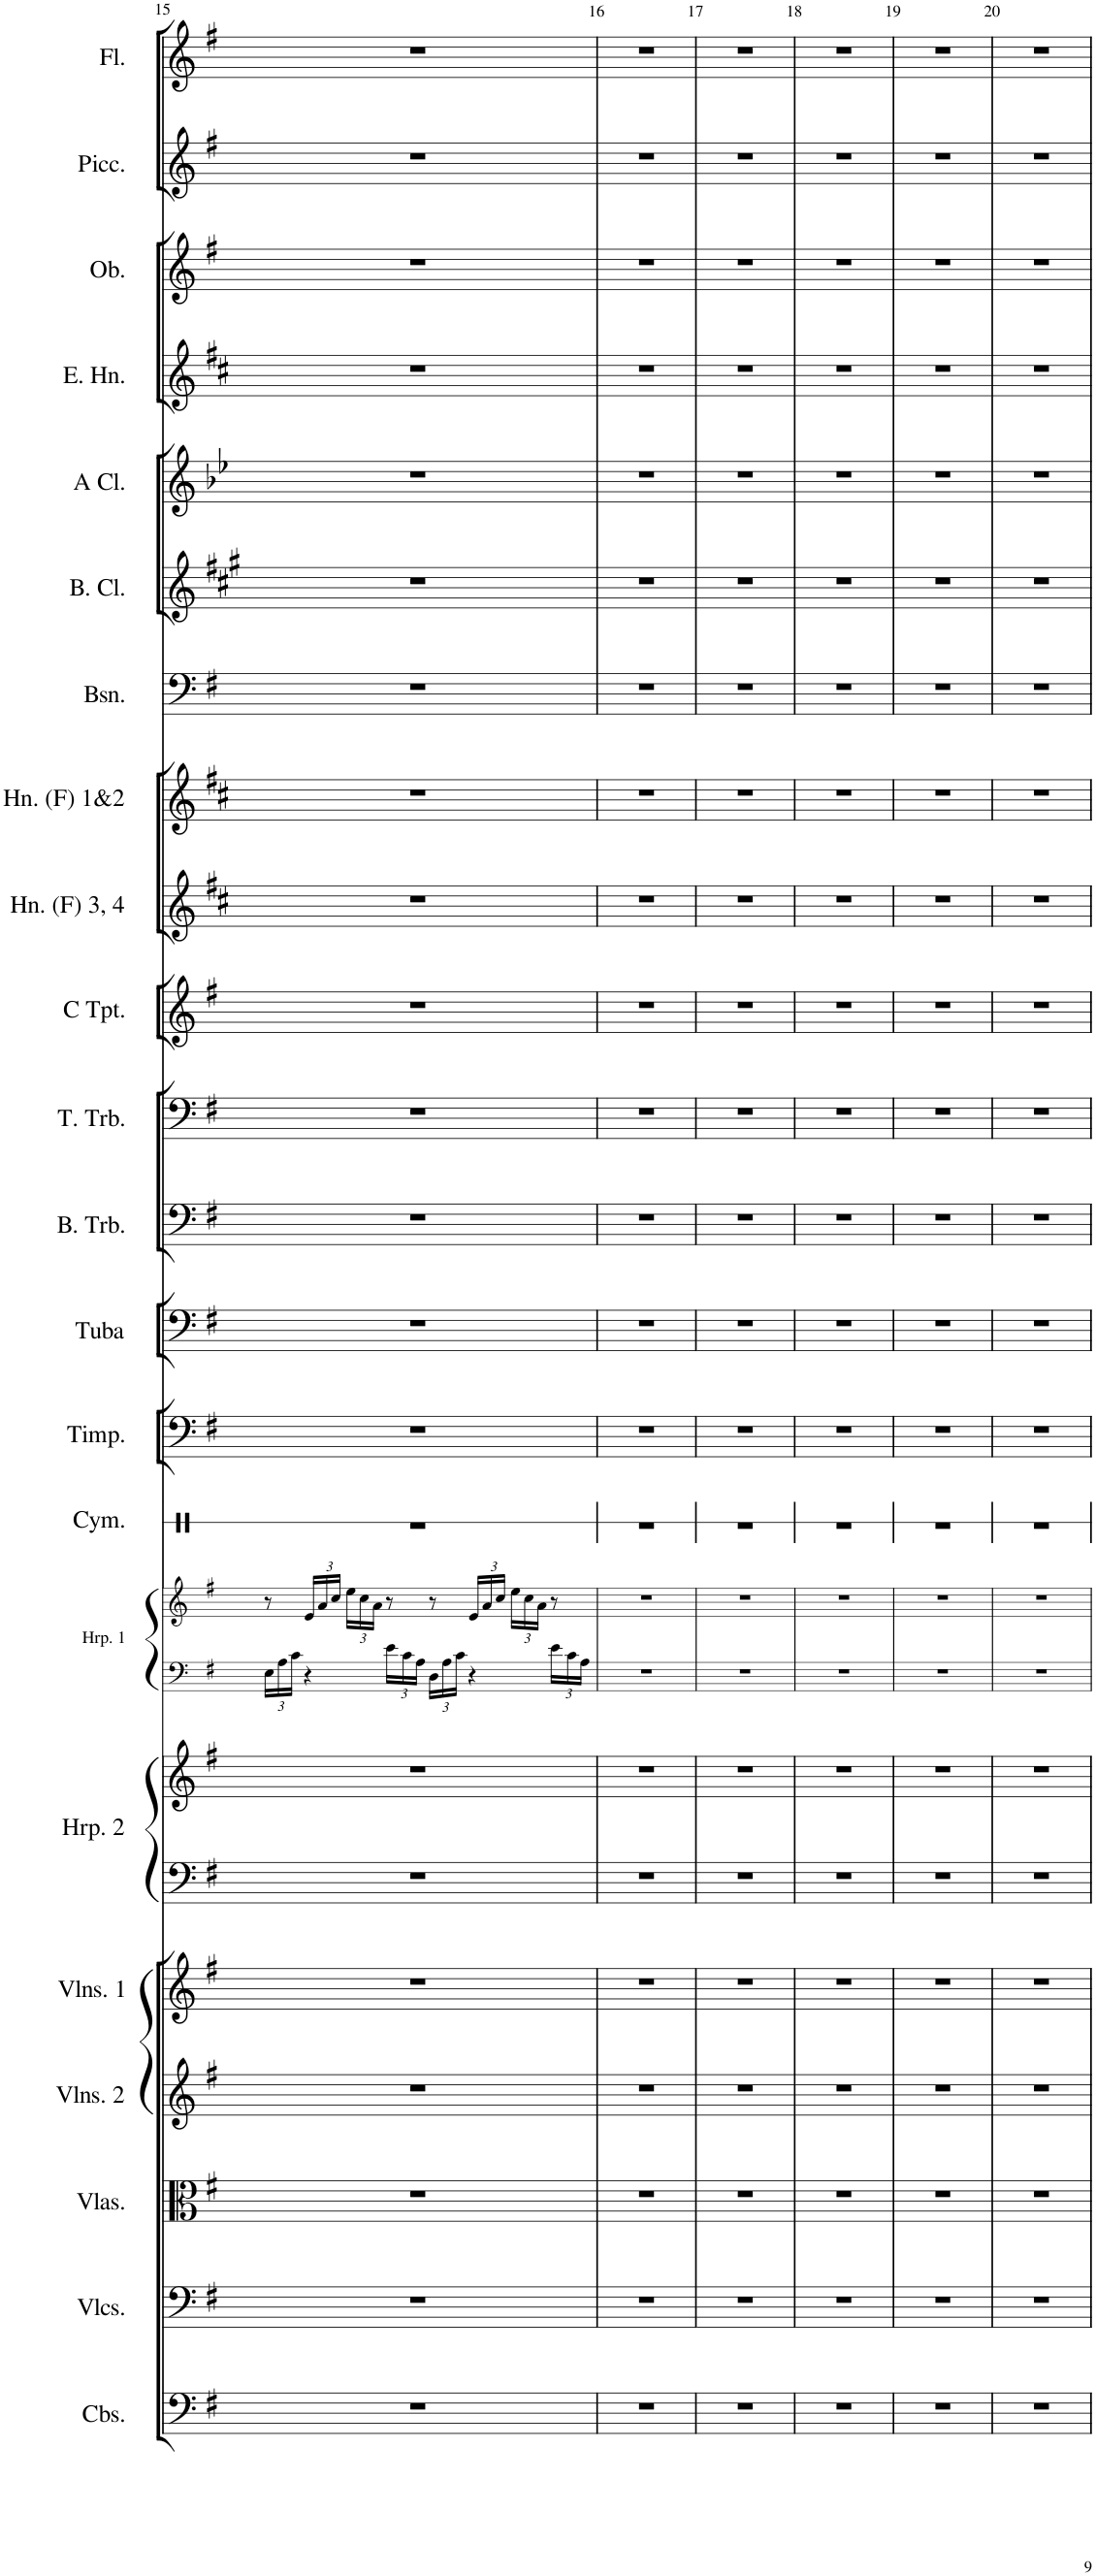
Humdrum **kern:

**kern	**kern	**kern	**kern	**kern	**kern	**kern	**kern	**kern	**kern	**kern	**kern	**kern	**kern	**kern	**kern	**kern	**kern	**kern	**kern	**kern	**kern	**kern	**kern
*part22	*part21	*part20	*part19	*part18	*part17	*part17	*part16	*part16	*part15	*part14	*part13	*part12	*part11	*part10	*part9	*part8	*part7	*part6	*part5	*part4	*part3	*part2	*part1
*staff24	*staff23	*staff22	*staff21	*staff20	*staff19	*staff18	*staff17	*staff16	*staff15	*staff14	*staff13	*staff12	*staff11	*staff10	*staff9	*staff8	*staff7	*staff6	*staff5	*staff4	*staff3	*staff2	*staff1
*I"Contrabasses	*I"Violoncellos	*I"Violas	*I"Violins 2	*I"Violins 1	*I"Harp 2	*	*I"Harp 1	*	*I"Cymbal	*I"Timpani	*I"Tuba	*I"Bass Trombone	*I"Tenor Trombone	*I"C Trumpet	*I"Horns (F)     3, 4	*I"Horns (F)     1, 2	*I"Bassoon	*I"Bass Clarinet	*I"A Clarinet	*I"English Horn	*I"Oboe	*I"Piccolo	*I"Flute
*I'Cbs.	*I'Vlcs.	*I'Vlas.	*I'Vlns. 2	*I'Vlns. 1	*I'Hrp. 2	*	*I'Hrp. 1	*	*I'Cym.	*I'Timp.	*I'Tuba	*I'B. Trb.	*I'T. Trb.	*I'C Tpt.	*I'Hn. (F) 3, 4	*	*I'Bsn.	*I'B. Cl.	*I'A Cl.	*I'E. Hn.	*I'Ob.	*I'Picc.	*I'Fl.
!!LO:PB:g=z
*clefF4	*clefF4	*clefC3	*clefG2	*clefG2	*clefF4	*clefG2	*clefF4	*clefG2	*clefX	*clefF4	*clefF4	*clefF4	*clefF4	*clefG2	*clefG2	*clefG2	*clefF4	*clefG2	*clefG2	*clefG2	*clefG2	*clefG2	*clefG2
*Trd7c12	*	*	*	*	*	*	*	*	*	*	*	*	*	*Trd1c2	*Trd4c7	*Trd4c7	*	*Trd8c14	*Trd2c3	*Trd4c7	*	*Trd-7c-12	*
*k[f#]	*k[f#]	*k[f#]	*k[f#]	*k[f#]	*k[f#]	*k[f#]	*k[f#]	*k[f#]	*k[]	*k[f#]	*k[f#]	*k[f#]	*k[f#]	*k[f#]	*k[f#c#]	*k[f#c#]	*k[f#]	*k[f#c#g#]	*k[b-e-]	*k[f#c#]	*k[f#]	*k[f#]	*k[f#]
*M4/4	*M4/4	*M4/4	*M4/4	*M4/4	*M4/4	*M4/4	*M4/4	*M4/4	*M4/4	*M4/4	*M4/4	*M4/4	*M4/4	*M4/4	*M4/4	*M4/4	*M4/4	*M4/4	*M4/4	*M4/4	*M4/4	*M4/4	*M4/4
*	*	*	*	*	*	*	*Xbrackettup	*	*	*	*	*	*	*	*	*	*	*	*	*	*	*	*
=15	=15	=15	=15	=15	=15	=15	=15	=15	=15	=15	=15	=15	=15	=15	=15	=15	=15	=15	=15	=15	=15	=15	=15
1r	1r	1r	1r	1r	1r	1r	24E\LL	8r	1r	1r	1r	1r	1r	1r	1r	1r	1r	1r	1r	1r	1r	1r	1r
.	.	.	.	.	.	.	24A\	.	.	.	.	.	.	.	.	.	.	.	.	.	.	.	.
.	.	.	.	.	.	.	24c\JJ	.	.	.	.	.	.	.	.	.	.	.	.	.	.	.	.
*	*	*	*	*	*	*	*	*Xbrackettup	*	*	*	*	*	*	*	*	*	*	*	*	*	*	*
.	.	.	.	.	.	.	4r	24e/LL	.	.	.	.	.	.	.	.	.	.	.	.	.	.	.
.	.	.	.	.	.	.	.	24a/	.	.	.	.	.	.	.	.	.	.	.	.	.	.	.
.	.	.	.	.	.	.	.	24cc/JJ	.	.	.	.	.	.	.	.	.	.	.	.	.	.	.
.	.	.	.	.	.	.	.	24ee\LL	.	.	.	.	.	.	.	.	.	.	.	.	.	.	.
.	.	.	.	.	.	.	.	24cc\	.	.	.	.	.	.	.	.	.	.	.	.	.	.	.
.	.	.	.	.	.	.	.	24a\JJ	.	.	.	.	.	.	.	.	.	.	.	.	.	.	.
.	.	.	.	.	.	.	24e\LL	8r	.	.	.	.	.	.	.	.	.	.	.	.	.	.	.
.	.	.	.	.	.	.	24c\	.	.	.	.	.	.	.	.	.	.	.	.	.	.	.	.
.	.	.	.	.	.	.	24A\JJ	.	.	.	.	.	.	.	.	.	.	.	.	.	.	.	.
.	.	.	.	.	.	.	24D\LL	8r	.	.	.	.	.	.	.	.	.	.	.	.	.	.	.
.	.	.	.	.	.	.	24A\	.	.	.	.	.	.	.	.	.	.	.	.	.	.	.	.
.	.	.	.	.	.	.	24c\JJ	.	.	.	.	.	.	.	.	.	.	.	.	.	.	.	.
.	.	.	.	.	.	.	4r	24e/LL	.	.	.	.	.	.	.	.	.	.	.	.	.	.	.
.	.	.	.	.	.	.	.	24a/	.	.	.	.	.	.	.	.	.	.	.	.	.	.	.
.	.	.	.	.	.	.	.	24cc/JJ	.	.	.	.	.	.	.	.	.	.	.	.	.	.	.
.	.	.	.	.	.	.	.	24ee\LL	.	.	.	.	.	.	.	.	.	.	.	.	.	.	.
.	.	.	.	.	.	.	.	24cc\	.	.	.	.	.	.	.	.	.	.	.	.	.	.	.
.	.	.	.	.	.	.	.	24a\JJ	.	.	.	.	.	.	.	.	.	.	.	.	.	.	.
.	.	.	.	.	.	.	24e\LL	8r	.	.	.	.	.	.	.	.	.	.	.	.	.	.	.
.	.	.	.	.	.	.	24c\	.	.	.	.	.	.	.	.	.	.	.	.	.	.	.	.
.	.	.	.	.	.	.	24A\JJ	.	.	.	.	.	.	.	.	.	.	.	.	.	.	.	.
=16	=16	=16	=16	=16	=16	=16	=16	=16	=16	=16	=16	=16	=16	=16	=16	=16	=16	=16	=16	=16	=16	=16	=16
1r	1r	1r	1r	1r	1r	1r	1r	1r	1r	1r	1r	1r	1r	1r	1r	1r	1r	1r	1r	1r	1r	1r	1r
=17	=17	=17	=17	=17	=17	=17	=17	=17	=17	=17	=17	=17	=17	=17	=17	=17	=17	=17	=17	=17	=17	=17	=17
1r	1r	1r	1r	1r	1r	1r	1r	1r	1r	1r	1r	1r	1r	1r	1r	1r	1r	1r	1r	1r	1r	1r	1r
=18	=18	=18	=18	=18	=18	=18	=18	=18	=18	=18	=18	=18	=18	=18	=18	=18	=18	=18	=18	=18	=18	=18	=18
1r	1r	1r	1r	1r	1r	1r	1r	1r	1r	1r	1r	1r	1r	1r	1r	1r	1r	1r	1r	1r	1r	1r	1r
=19	=19	=19	=19	=19	=19	=19	=19	=19	=19	=19	=19	=19	=19	=19	=19	=19	=19	=19	=19	=19	=19	=19	=19
1r	1r	1r	1r	1r	1r	1r	1r	1r	1r	1r	1r	1r	1r	1r	1r	1r	1r	1r	1r	1r	1r	1r	1r
=20	=20	=20	=20	=20	=20	=20	=20	=20	=20	=20	=20	=20	=20	=20	=20	=20	=20	=20	=20	=20	=20	=20	=20
1r	1r	1r	1r	1r	1r	1r	1r	1r	1r	1r	1r	1r	1r	1r	1r	1r	1r	1r	1r	1r	1r	1r	1r
=	=	=	=	=	=	=	=	=	=	=	=	=	=	=	=	=	=	=	=	=	=	=	=
*-	*-	*-	*-	*-	*-	*-	*-	*-	*-	*-	*-	*-	*-	*-	*-	*-	*-	*-	*-	*-	*-	*-	*-
